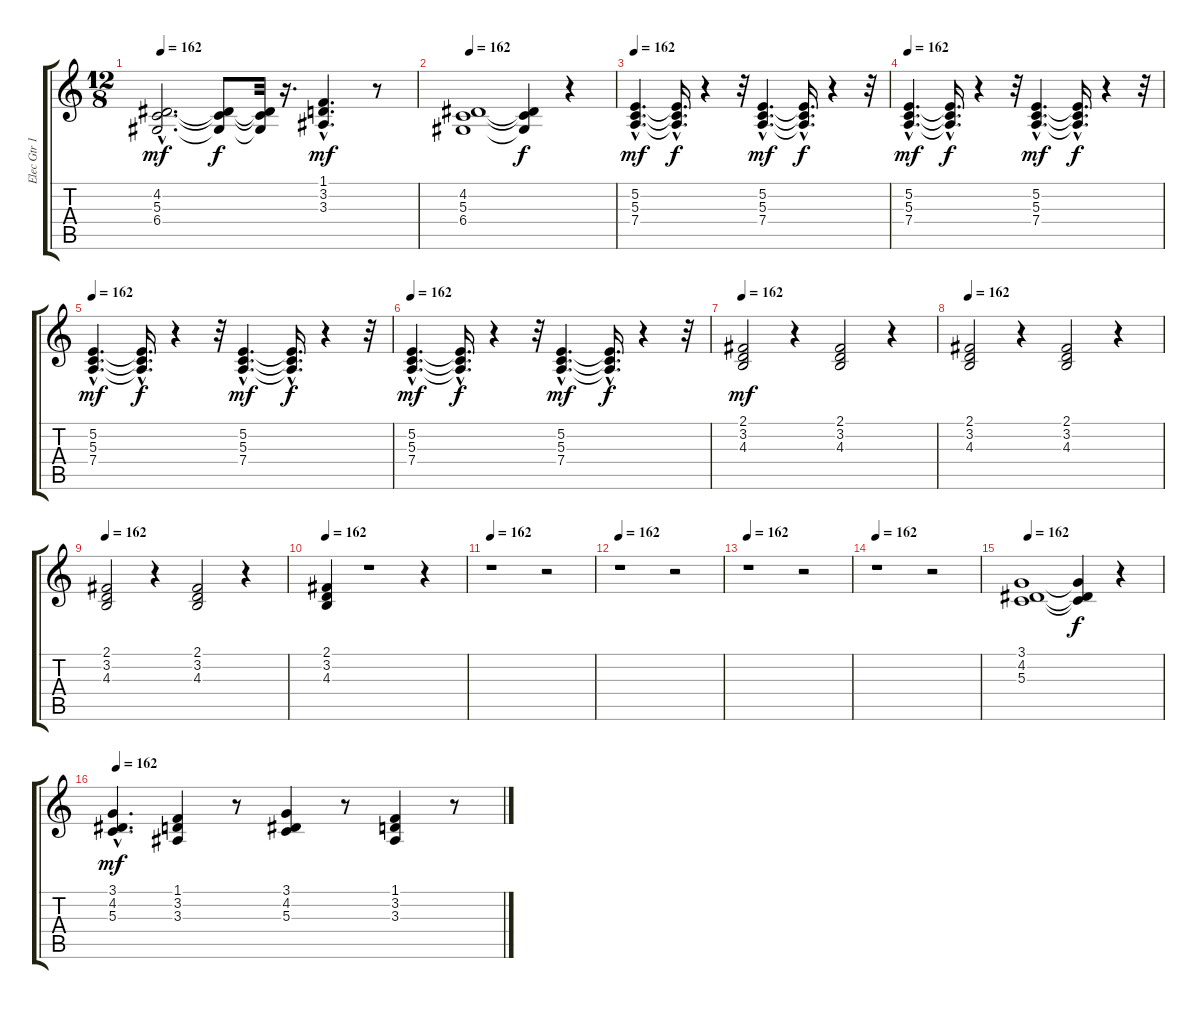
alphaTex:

\track ("Elec Gtr 1" "Elec Gtr 1") {instrument brasssection}
\staff {score tabs}
\tuning (E4 B3 G3 D3 A2 E2) {hide}
\ts (12 8)
\tempo 162
\clef g2
\ks c
(4.2{hac} 5.3{hac} 6.4{hac}).2{d dy mf} (4.2{t} 5.3{t} 6.4{t}).8{dy f} (4.2{t} 5.3{t} 6.4{t}).32 r.16{d} (1.1{hac} 3.2{hac} 3.3{hac}).4{d dy mf} r.8 |
\tempo 162
(4.2 5.3 6.4).1 (4.2{t} 5.3{t} 6.4{t}).4{dy f} r.4 |
\tempo 162
(5.2{hac} 5.3{hac} 7.4{hac}).4{d dy mf} (5.2{hac t} 5.3{hac t} 7.4{hac t}).16{d dy f} r.4 r.32 (5.2{hac} 5.3{hac} 7.4{hac}).4{d dy mf} (5.2{hac t} 5.3{hac t} 7.4{hac t}).16{d dy f} r.4 r.32 |
\tempo 162
(5.2{hac} 5.3{hac} 7.4{hac}).4{d dy mf} (5.2{hac t} 5.3{hac t} 7.4{hac t}).16{d dy f} r.4 r.32 (5.2{hac} 5.3{hac} 7.4{hac}).4{d dy mf} (5.2{hac t} 5.3{hac t} 7.4{hac t}).16{d dy f} r.4 r.32 |
\tempo 162
(5.2{hac} 5.3{hac} 7.4{hac}).4{d dy mf} (5.2{hac t} 5.3{hac t} 7.4{hac t}).16{d dy f} r.4 r.32 (5.2{hac} 5.3{hac} 7.4{hac}).4{d dy mf} (5.2{hac t} 5.3{hac t} 7.4{hac t}).16{d dy f} r.4 r.32 |
\tempo 162
(5.2{hac} 5.3{hac} 7.4{hac}).4{d dy mf} (5.2{hac t} 5.3{hac t} 7.4{hac t}).16{d dy f} r.4 r.32 (5.2{hac} 5.3{hac} 7.4{hac}).4{d dy mf} (5.2{hac t} 5.3{hac t} 7.4{hac t}).16{d dy f} r.4 r.32 |
\tempo 162
(2.1 3.2 4.3).2{dy mf} r.4 (2.1 3.2 4.3).2 r.4 |
\tempo 162
(2.1 3.2 4.3).2 r.4 (2.1 3.2 4.3).2 r.4 |
\tempo 162
(2.1 3.2 4.3).2 r.4 (2.1 3.2 4.3).2 r.4 |
\tempo 162
(2.1 3.2 4.3).4 r.1 r.4 |
\tempo 162
r.1 r.2 |
\tempo 162
r.1 r.2 |
\tempo 162
r.1 r.2 |
\tempo 162
r.1 r.2 |
\tempo 162
(3.1 4.2 5.3).1{instrument brasssection} (3.1{t} 4.2{t} 5.3{t}).4{dy f} r.4 |
\tempo 162
(3.1{hac} 4.2{hac} 5.3{hac}).4{d dy mf} (1.1 3.2 3.3).4 r.8 (3.1 4.2 5.3).4 r.8 (1.1 3.2 3.3).4 r.8
